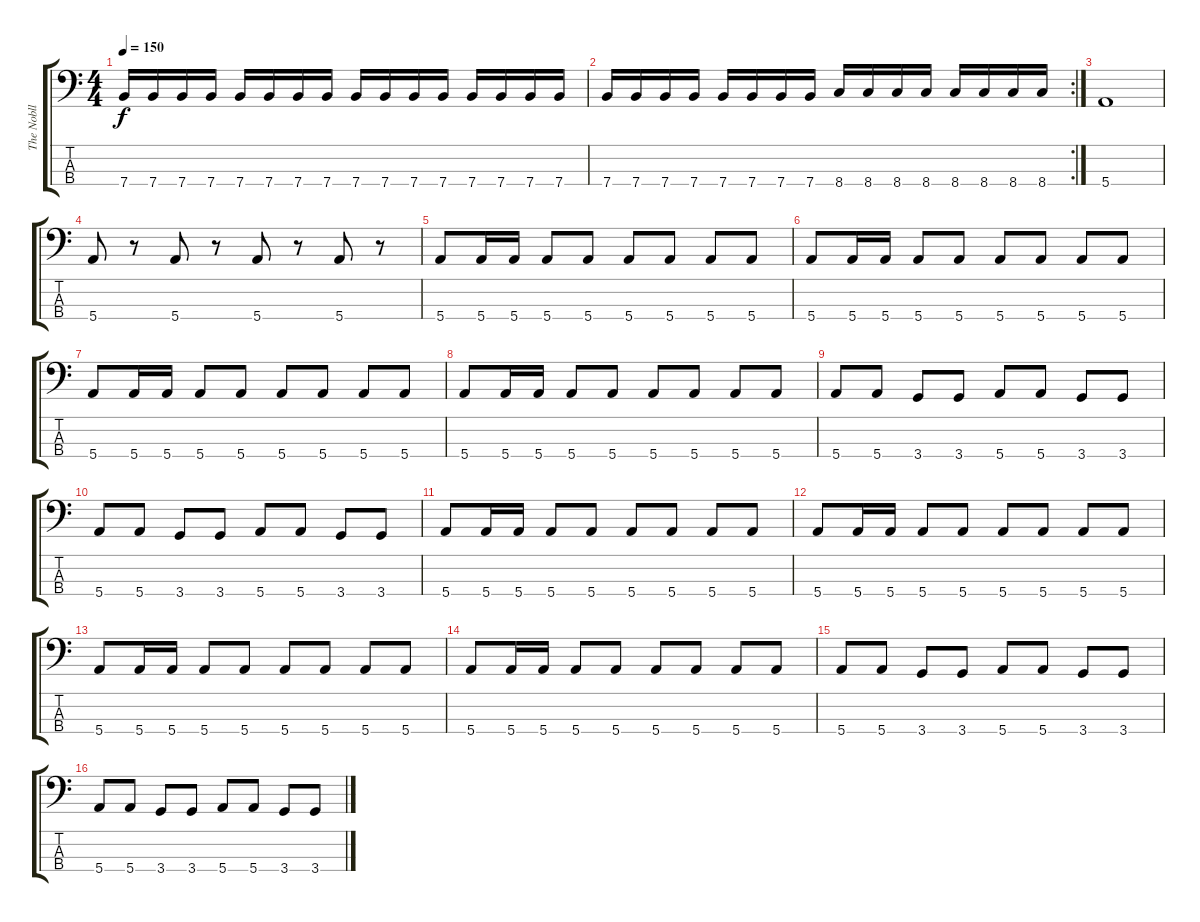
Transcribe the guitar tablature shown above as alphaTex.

\track ("The Nobll" "The Nobll") {instrument electricbassfinger}
\staff {score tabs}
\tuning (G2 D2 A1 E1) {hide}
\ts (4 4)
\tempo 150
\clef f4
\ks c
7.4.16{dy f} 7.4.16 7.4.16 7.4.16 7.4.16 7.4.16 7.4.16 7.4.16 7.4.16 7.4.16 7.4.16 7.4.16 7.4.16 7.4.16 7.4.16 7.4.16 |
\rc 2
7.4.16 7.4.16 7.4.16 7.4.16 7.4.16 7.4.16 7.4.16 7.4.16 8.4.16 8.4.16 8.4.16 8.4.16 8.4.16 8.4.16 8.4.16 8.4.16 |
5.4.1 |
5.4.8 r.8 5.4.8 r.8 5.4.8 r.8 5.4.8 r.8 |
5.4.8 5.4.16 5.4.16 5.4.8 5.4.8 5.4.8 5.4.8 5.4.8 5.4.8 |
5.4.8 5.4.16 5.4.16 5.4.8 5.4.8 5.4.8 5.4.8 5.4.8 5.4.8 |
5.4.8 5.4.16 5.4.16 5.4.8 5.4.8 5.4.8 5.4.8 5.4.8 5.4.8 |
5.4.8 5.4.16 5.4.16 5.4.8 5.4.8 5.4.8 5.4.8 5.4.8 5.4.8 |
5.4.8 5.4.8 3.4.8 3.4.8 5.4.8 5.4.8 3.4.8 3.4.8 |
5.4.8 5.4.8 3.4.8 3.4.8 5.4.8 5.4.8 3.4.8 3.4.8 |
5.4.8 5.4.16 5.4.16 5.4.8 5.4.8 5.4.8 5.4.8 5.4.8 5.4.8 |
5.4.8 5.4.16 5.4.16 5.4.8 5.4.8 5.4.8 5.4.8 5.4.8 5.4.8 |
5.4.8 5.4.16 5.4.16 5.4.8 5.4.8 5.4.8 5.4.8 5.4.8 5.4.8 |
5.4.8 5.4.16 5.4.16 5.4.8 5.4.8 5.4.8 5.4.8 5.4.8 5.4.8 |
5.4.8 5.4.8 3.4.8 3.4.8 5.4.8 5.4.8 3.4.8 3.4.8 |
5.4.8 5.4.8 3.4.8 3.4.8 5.4.8 5.4.8 3.4.8 3.4.8
